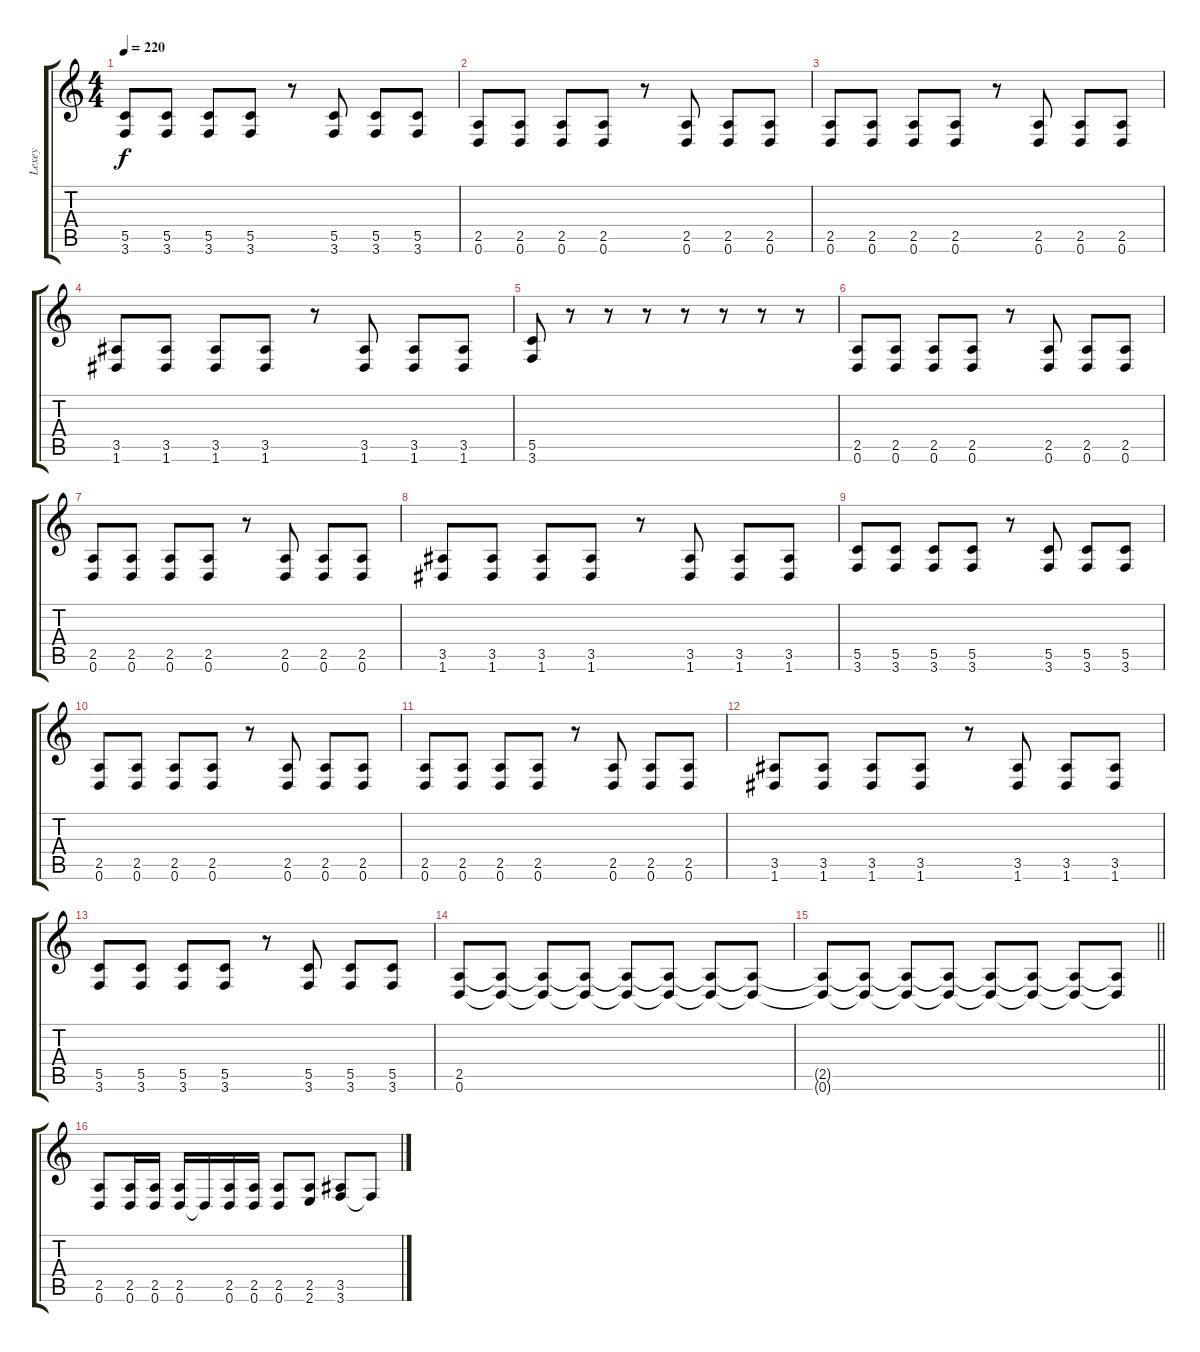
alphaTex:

\track ("Lexey" "Lexey") {instrument distortionguitar}
\staff {score tabs}
\tuning (D4 A3 F3 C3 G2 D2) {hide}
\ts (4 4)
\tempo 220
\clef g2
\ks c
(5.5 3.6).8{dy f} (5.5 3.6).8 (5.5 3.6).8 (5.5 3.6).8 r.8 (5.5 3.6).8 (5.5 3.6).8 (5.5 3.6).8 |
(2.5 0.6).8 (2.5 0.6).8 (2.5 0.6).8 (2.5 0.6).8 r.8 (2.5 0.6).8 (2.5 0.6).8 (2.5 0.6).8 |
(2.5 0.6).8 (2.5 0.6).8 (2.5 0.6).8 (2.5 0.6).8 r.8 (2.5 0.6).8 (2.5 0.6).8 (2.5 0.6).8 |
(3.5 1.6).8 (3.5 1.6).8 (3.5 1.6).8 (3.5 1.6).8 r.8 (3.5 1.6).8 (3.5 1.6).8 (3.5 1.6).8 |
(5.5 3.6).8 r.8 r.8 r.8 r.8 r.8 r.8 r.8 |
(2.5 0.6).8 (2.5 0.6).8 (2.5 0.6).8 (2.5 0.6).8 r.8 (2.5 0.6).8 (2.5 0.6).8 (2.5 0.6).8 |
(2.5 0.6).8 (2.5 0.6).8 (2.5 0.6).8 (2.5 0.6).8 r.8 (2.5 0.6).8 (2.5 0.6).8 (2.5 0.6).8 |
(3.5 1.6).8 (3.5 1.6).8 (3.5 1.6).8 (3.5 1.6).8 r.8 (3.5 1.6).8 (3.5 1.6).8 (3.5 1.6).8 |
(5.5 3.6).8 (5.5 3.6).8 (5.5 3.6).8 (5.5 3.6).8 r.8 (5.5 3.6).8 (5.5 3.6).8 (5.5 3.6).8 |
(2.5 0.6).8 (2.5 0.6).8 (2.5 0.6).8 (2.5 0.6).8 r.8 (2.5 0.6).8 (2.5 0.6).8 (2.5 0.6).8 |
(2.5 0.6).8 (2.5 0.6).8 (2.5 0.6).8 (2.5 0.6).8 r.8 (2.5 0.6).8 (2.5 0.6).8 (2.5 0.6).8 |
(3.5 1.6).8 (3.5 1.6).8 (3.5 1.6).8 (3.5 1.6).8 r.8 (3.5 1.6).8 (3.5 1.6).8 (3.5 1.6).8 |
(5.5 3.6).8 (5.5 3.6).8 (5.5 3.6).8 (5.5 3.6).8 r.8 (5.5 3.6).8 (5.5 3.6).8 (5.5 3.6).8 |
(2.5 0.6).8 (2.5{t} 0.6{t}).8 (2.5{t} 0.6{t}).8 (2.5{t} 0.6{t}).8 (2.5{t} 0.6{t}).8 (2.5{t} 0.6{t}).8 (2.5{t} 0.6{t}).8 (2.5{t} 0.6{t}).8 |
\barLineRight lightlight
(2.5{t} 0.6{t}).8 (2.5{t} 0.6{t}).8 (2.5{t} 0.6{t}).8 (2.5{t} 0.6{t}).8 (2.5{t} 0.6{t}).8 (2.5{t} 0.6{t}).8 (2.5{t} 0.6{t}).8 (2.5{t} 0.6{t}).8 |
(2.5 0.6).8 (2.5 0.6).16 (2.5 0.6).16 (2.5 0.6).16 0.6{t}.16 (2.5 0.6).16 (2.5 0.6).16 (2.5 0.6).8 (2.5 2.6).8 (3.5 3.6).8 3.6{t}.8
